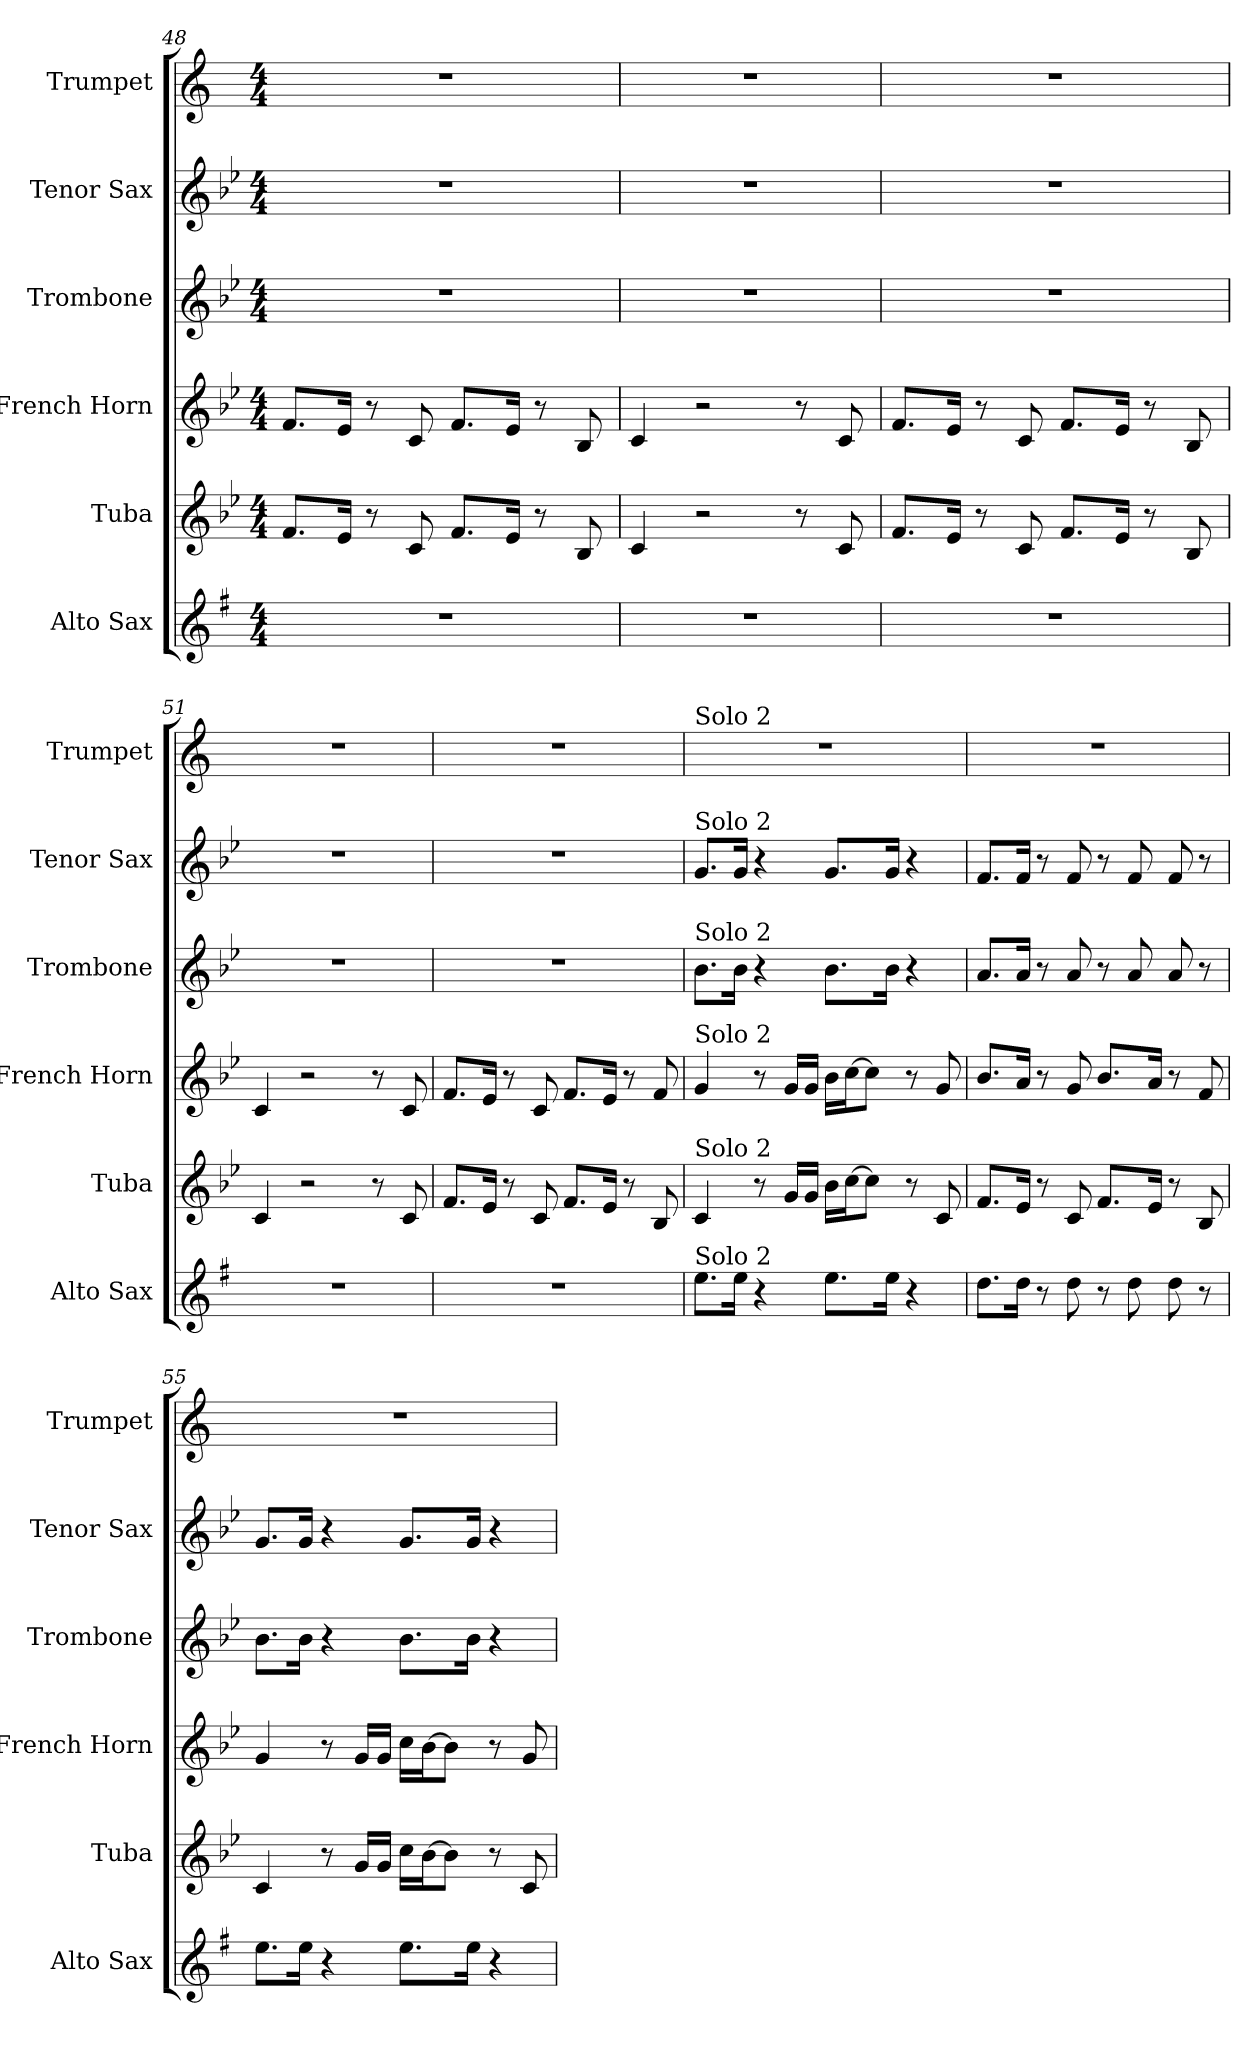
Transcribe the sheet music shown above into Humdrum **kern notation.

**kern	**kern	**kern	**kern	**kern	**kern
*part6	*part5	*part4	*part3	*part2	*part1
*staff6	*staff5	*staff4	*staff3	*staff2	*staff1
*I"Alto Sax	*I"Tuba	*I"French Horn	*I"Trombone	*I"Tenor Sax	*I"Trumpet
*I'Alto Sax	*I'Tuba	*I'French Horn	*I'Trombone	*I'Tenor Sax	*I'Trumpet
*clefG2	*clefG2	*clefG2	*clefG2	*clefG2	*clefG2
*ITrd5c9	*ITrd15c26	*ITrd8c14	*ITrd8c14	*ITrd8c14	*ITrd1c2
*k[b-e-]	*k[b-e-]	*k[b-e-]	*k[b-e-]	*k[b-e-]	*k[b-e-]
*M4/4	*M4/4	*M4/4	*M4/4	*M4/4	*M4/4
=48	=48	=48	=48	=48	=48
1r	8.FFL	8.FL	1r	1r	1r
.	16EE-Jk	16E-Jk	.	.	.
.	8r	8r	.	.	.
.	8CC	8C	.	.	.
.	8.FFL	8.FL	.	.	.
.	16EE-Jk	16E-Jk	.	.	.
.	8r	8r	.	.	.
.	8BBB-	8BB-	.	.	.
=49	=49	=49	=49	=49	=49
1r	4CC	4C	1r	1r	1r
.	2r	2r	.	.	.
.	8r	8r	.	.	.
.	8CC	8C	.	.	.
=50	=50	=50	=50	=50	=50
1r	8.FFL	8.FL	1r	1r	1r
.	16EE-Jk	16E-Jk	.	.	.
.	8r	8r	.	.	.
.	8CC	8C	.	.	.
.	8.FFL	8.FL	.	.	.
.	16EE-Jk	16E-Jk	.	.	.
.	8r	8r	.	.	.
.	8BBB-	8BB-	.	.	.
=51	=51	=51	=51	=51	=51
1r	4CC	4C	1r	1r	1r
.	2r	2r	.	.	.
.	8r	8r	.	.	.
.	8CC	8C	.	.	.
=52	=52	=52	=52	=52	=52
1r	8.FFL	8.FL	1r	1r	1r
.	16EE-Jk	16E-Jk	.	.	.
.	8r	8r	.	.	.
.	8CC	8C	.	.	.
.	8.FFL	8.FL	.	.	.
.	16EE-Jk	16E-Jk	.	.	.
.	8r	8r	.	.	.
.	8BBB-	8F	.	.	.
=53	=53	=53	=53	=53	=53
!	!	!	!	!	!LO:TX:a:t=Solo 2
!	!	!	!	!LO:TX:a:t=Solo 2	!
!	!	!	!LO:TX:a:t=Solo 2	!	!
!	!	!LO:TX:a:t=Solo 2	!	!	!
!	!LO:TX:a:t=Solo 2	!	!	!	!
!LO:TX:a:t=Solo 2	!	!	!	!	!
8.gL	4CC	4G	8.B-L	8.GL	1r
16gJk	.	.	16B-Jk	16GJk	.
4r	8r	8r	4r	4r	.
.	16GGLL	16GLL	.	.	.
.	16GGJJ	16GJJ	.	.	.
8.gL	16BB-LL	16B-LL	8.B-L	8.GL	.
.	[16CJ	[16cJ	.	.	.
.	8CJ]	8cJ]	.	.	.
16gJk	.	.	16B-Jk	16GJk	.
4r	8r	8r	4r	4r	.
.	8CC	8G	.	.	.
=54	=54	=54	=54	=54	=54
8.fL	8.FFL	8.B-L	8.AL	8.FL	1r
16fJk	16EE-Jk	16AJk	16AJk	16FJk	.
8r	8r	8r	8r	8r	.
8f	8CC	8G	8A	8F	.
8r	8.FFL	8.B-L	8r	8r	.
8f	.	.	8A	8F	.
.	16EE-Jk	16AJk	.	.	.
8f	8r	8r	8A	8F	.
8r	8BBB-	8F	8r	8r	.
=55	=55	=55	=55	=55	=55
8.gL	4CC	4G	8.B-L	8.GL	1r
16gJk	.	.	16B-Jk	16GJk	.
4r	8r	8r	4r	4r	.
.	16GGLL	16GLL	.	.	.
.	16GGJJ	16GJJ	.	.	.
8.gL	16CLL	16cLL	8.B-L	8.GL	.
.	[16BB-J	[16B-J	.	.	.
.	8BB-J]	8B-J]	.	.	.
16gJk	.	.	16B-Jk	16GJk	.
4r	8r	8r	4r	4r	.
.	8CC	8G	.	.	.
=	=	=	=	=	=
*-	*-	*-	*-	*-	*-
